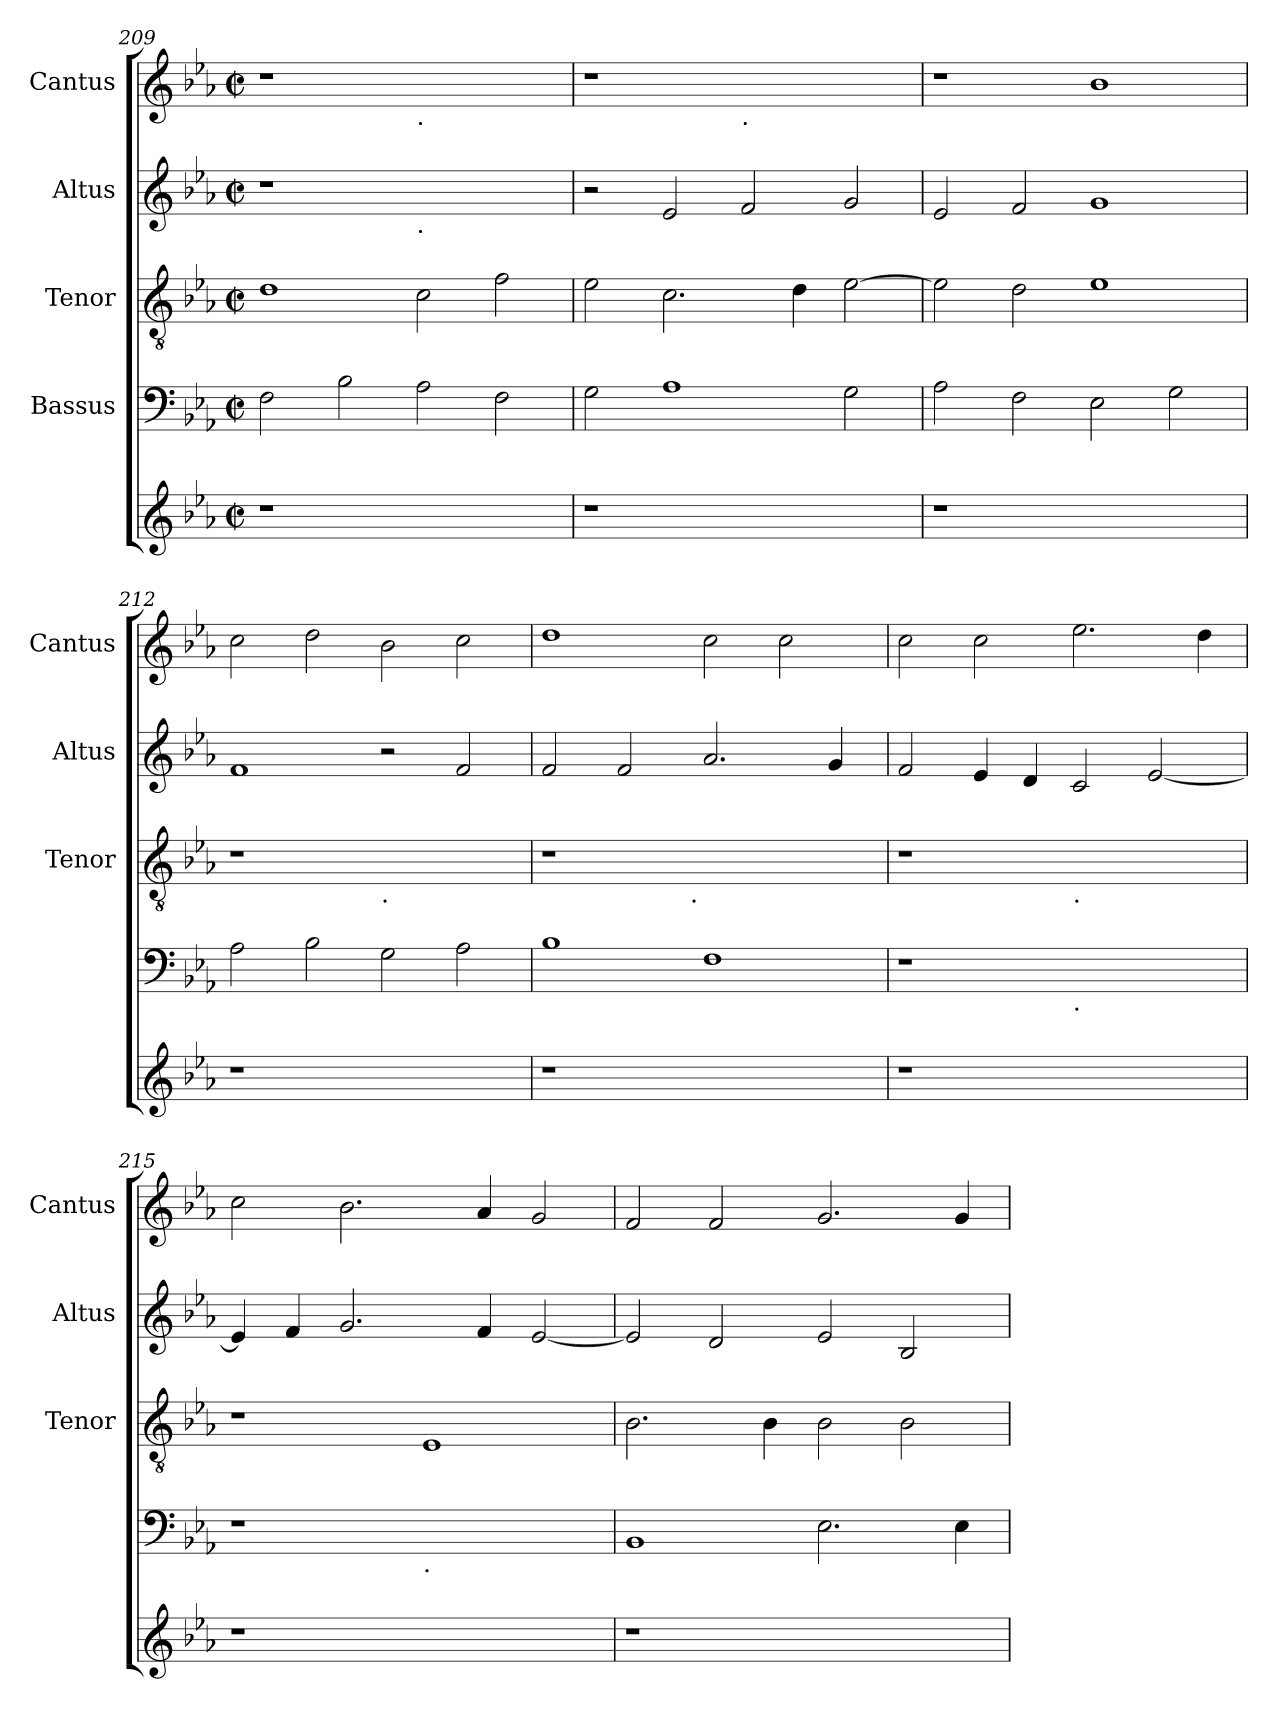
**kern	**kern	**kern	**kern	**kern
*part5	*part4	*part3	*part2	*part1
*staff5	*staff4	*staff3	*staff2	*staff1
*	*I"Bassus	*I"Tenor	*I"Altus	*I"Cantus
*	*	*I'Tenor	*I'Altus	*I'Cantus
!!LO:PB:g=z
*clefG2	*clefF4	*clefGv2	*clefG2	*clefG2
*k[b-e-a-]	*k[b-e-a-]	*k[b-e-a-]	*k[b-e-a-]	*k[b-e-a-]
*E-:	*E-:	*E-:	*E-:	*E-:
*M2/2	*M2/2	*M2/2	*M2/2	*M2/2
*met(c|)	*met(c|)	*met(c|)	*met(c|)	*met(c|)
=209	=209	=209	=209	=209
1r	2F\	1d	1r	1r
.	2B-\	.	.	.
!	!	!	!	!LO:TX:b:t=.
!	!	!	!LO:TX:b:t=.	!
1ryy	2A-\	2c\	1ryy	1ryy
.	2F\	2f\	.	.
=210	=210	=210	=210	=210
1r	2G\	2e-\	2r	1r
.	1A-	2.c\	2e-/	.
!	!	!	!	!LO:TX:b:t=.
1ryy	.	.	2f/	1ryy
.	.	4d\	.	.
.	2G\	[>2e-\	2g/	.
=211	=211	=211	=211	=211
1r	2A-\	2e-\]	2e-/	1r
.	2F\	2d\	2f/	.
1ryy	2E-\	1e-	1g	1b-
.	2G\	.	.	.
=212	=212	=212	=212	=212
1r	2A-\	1r	1f	2cc\
.	2B-\	.	.	2dd\
!	!	!LO:TX:b:t=.	!	!
1ryy	2G\	1ryy	2r	2b-\
.	2A-\	.	2f/	2cc\
=213	=213	=213	=213	=213
*	*	*^	*	*
1r	1B-	1r	2ryy	2f/	1dd
.	.	.	4...ryy	2f/	.
!	!	!	!LO:TX:b:t=.	!	!
.	.	.	1ryy	.	.
1ryy	1F	1ryy	.	2.a-/	2cc\
.	.	.	.	.	2cc\
.	.	.	.	4g/	.
.	.	.	32ryy	.	.
*	*	*v	*v	*	*
!!LO:LB:g=z
=214	=214	=214	=214	=214
1r	1r	1r	2f/	2cc\
.	.	.	4e-/	2cc\
.	.	.	4d/	.
!	!	!LO:TX:b:t=.	!	!
!	!LO:TX:b:t=.	!	!	!
1ryy	1ryy	1ryy	2c/	2.ee-\
.	.	.	[<2e-/	.
.	.	.	.	4dd\
=215	=215	=215	=215	=215
1r	1r	1r	4e-/]	2cc\
.	.	.	4f/	.
.	.	.	2.g/	2.b-\
!	!LO:TX:b:t=.	!	!	!
1ryy	1ryy	1E-	.	.
.	.	.	4f/	4a-/
.	.	.	[<2e-/	2g/
=216	=216	=216	=216	=216
1r	1BB-	2.B-\	2e-/]	2f/
.	.	.	2d/	2f/
.	.	4B-\	.	.
1ryy	2.E-\	2B-\	2e-/	2.g/
.	.	2B-\	2B-/	.
.	4E-\	.	.	4g/
=	=	=	=	=
*-	*-	*-	*-	*-
